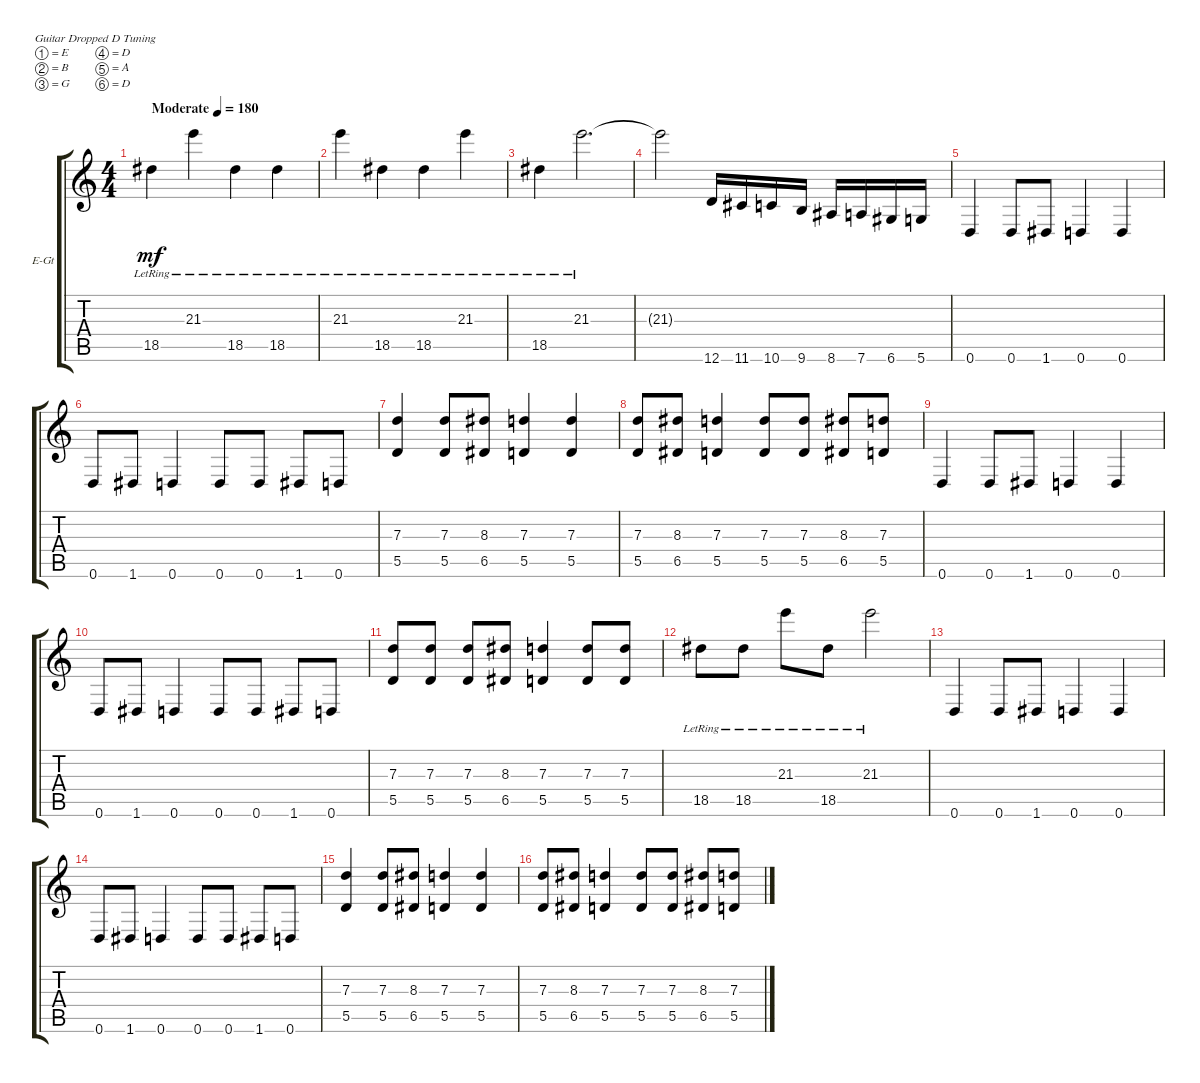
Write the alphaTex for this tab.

\bracketExtendMode groupsimilarinstruments
\firstSystemTrackNameOrientation horizontal
\otherSystemsTrackNameOrientation horizontal
\track ("Äîðîæêà 1" "E-Gt") {instrument distortionguitar}
\staff {score tabs}
\tuning (E4 B3 G3 D3 A2 D2)
\ts (4 4)
\beaming (8 2 2 2 2)
\tempo (180 "Moderate")
\clef g2
\ks c
18.5{lr}.4{dy mf instrument distortionguitar} 21.3{lr}.4 18.5{lr}.4 18.5{lr}.4 |
21.3{lr}.4 18.5{lr}.4 18.5{lr}.4 21.3{lr}.4 |
18.5{lr}.4 21.3{lr}.2{d} |
21.3{t}.2 12.6.16 11.6.16 10.6.16 9.6.16 8.6.16 7.6.16 6.6.16 5.6.16 |
0.6.4 0.6.8 1.6.8 0.6.4 0.6.4 |
0.6.8 1.6.8 0.6.4 0.6.8 0.6.8 1.6.8 0.6.8 |
(5.5 7.3).4 (5.5 7.3).8 (6.5 8.3).8 (5.5 7.3).4 (5.5 7.3).4 |
(5.5 7.3).8 (6.5 8.3).8 (5.5 7.3).4 (5.5 7.3).8 (5.5 7.3).8 (6.5 8.3).8 (5.5 7.3).8 |
0.6.4 0.6.8 1.6.8 0.6.4 0.6.4 |
0.6.8 1.6.8 0.6.4 0.6.8 0.6.8 1.6.8 0.6.8 |
(5.5 7.3).8 (5.5 7.3).8 (5.5 7.3).8 (6.5 8.3).8 (5.5 7.3).4 (5.5 7.3).8 (5.5 7.3).8 |
18.5{lr}.8 18.5{lr}.8 21.3{lr}.8 18.5{lr}.8 21.3{lr}.2 |
0.6.4 0.6.8 1.6.8 0.6.4 0.6.4 |
0.6.8 1.6.8 0.6.4 0.6.8 0.6.8 1.6.8 0.6.8 |
(5.5 7.3).4 (5.5 7.3).8 (6.5 8.3).8 (5.5 7.3).4 (5.5 7.3).4 |
(5.5 7.3).8 (6.5 8.3).8 (5.5 7.3).4 (5.5 7.3).8 (5.5 7.3).8 (6.5 8.3).8 (5.5 7.3).8
